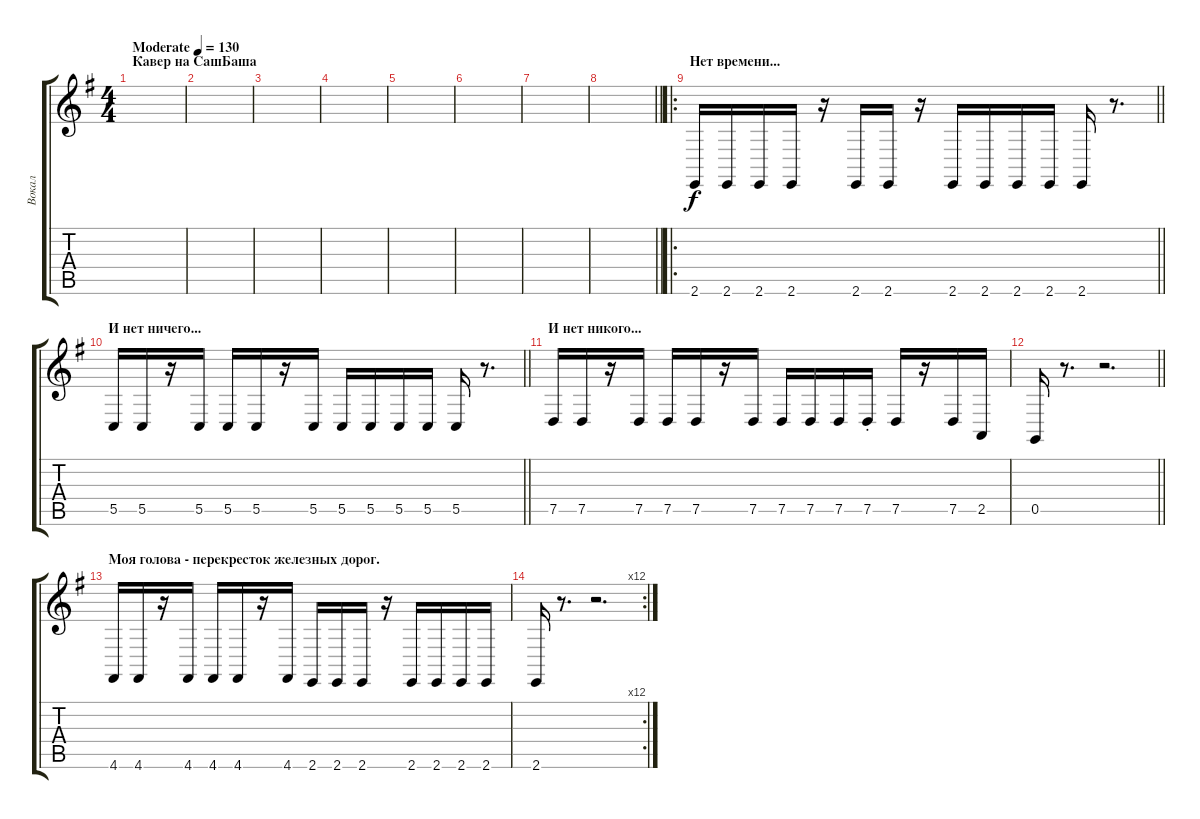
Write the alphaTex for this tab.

\track ("Вокал" "Вокал") {instrument tuba}
\staff {score tabs}
\tuning (D4 A3 F3 C3 G2 D2) {hide}
\ts (4 4)
\section ("" "Кавер на СашБаша")
\tempo (130 "Moderate")
\clef g2
\ks eminor
|
|
|
|
|
|
|
\barLineRight lightlight
|
\ro
\section ("" "Нет времени...")
\barLineRight lightlight
2.6.16 2.6.16 2.6.16 2.6.16 r.16 2.6.16 2.6.16 r.16 2.6.16 2.6.16 2.6.16 2.6.16 2.6.16 r.8{d} |
\section ("" "И нет ничего...")
\barLineRight lightlight
5.5.16 5.5.16 r.16 5.5.16 5.5.16 5.5.16 r.16 5.5.16 5.5.16 5.5.16 5.5.16 5.5.16 5.5.16 r.8{d} |
\section ("" "И нет никого...")
7.5.16 7.5.16 r.16 7.5.16 7.5.16 7.5.16 r.16 7.5.16 7.5.16 7.5.16 7.5.16 7.5{st}.16 7.5.16 r.16 7.5.16 2.5.16 |
\barLineRight lightlight
0.5.16 r.8{d} r.2{d} |
\section ("" "Моя голова - перекресток железных дорог.")
4.6.16 4.6.16 r.16 4.6.16 4.6.16 4.6.16 r.16 4.6.16 2.6.16 2.6.16 2.6.16 r.16 2.6.16 2.6.16 2.6.16 2.6.16 |
\rc 12
2.6.16 r.8{d} r.2{d}
